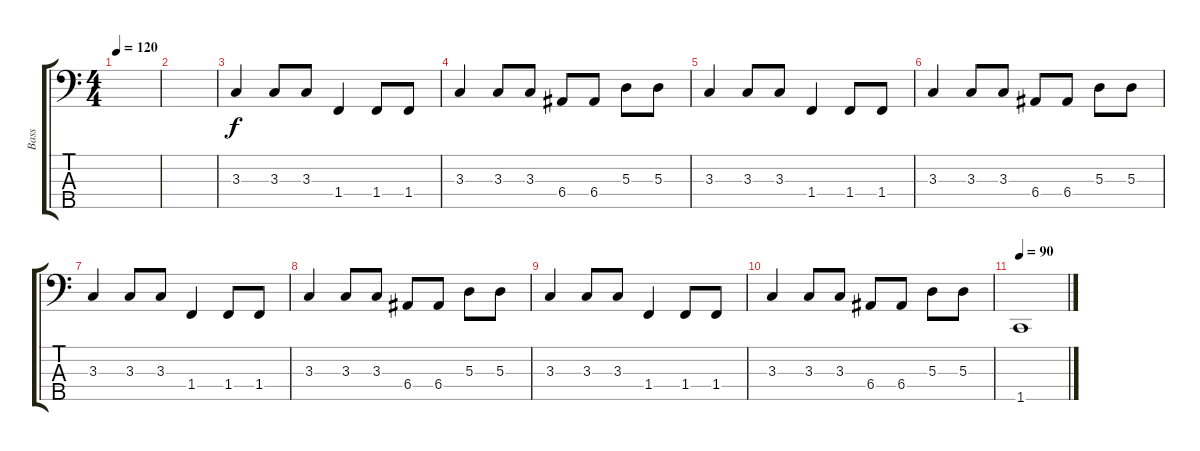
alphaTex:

\track ("Bass" "Bass") {instrument electricbasspick}
\staff {score tabs}
\tuning (G2 D2 A1 E1 B0) {hide}
\ts (4 4)
\tempo 120
\clef f4
\ks c
|
|
3.3.4 3.3.8 3.3.8 1.4.4 1.4.8 1.4.8 |
3.3.4 3.3.8 3.3.8 6.4.8 6.4.8 5.3.8 5.3.8 |
3.3.4 3.3.8 3.3.8 1.4.4 1.4.8 1.4.8 |
3.3.4 3.3.8 3.3.8 6.4.8 6.4.8 5.3.8 5.3.8 |
3.3.4 3.3.8 3.3.8 1.4.4 1.4.8 1.4.8 |
3.3.4 3.3.8 3.3.8 6.4.8 6.4.8 5.3.8 5.3.8 |
3.3.4 3.3.8 3.3.8 1.4.4 1.4.8 1.4.8 |
3.3.4 3.3.8 3.3.8 6.4.8 6.4.8 5.3.8 5.3.8 |
\tempo 110
\tempo 90
1.5.1
